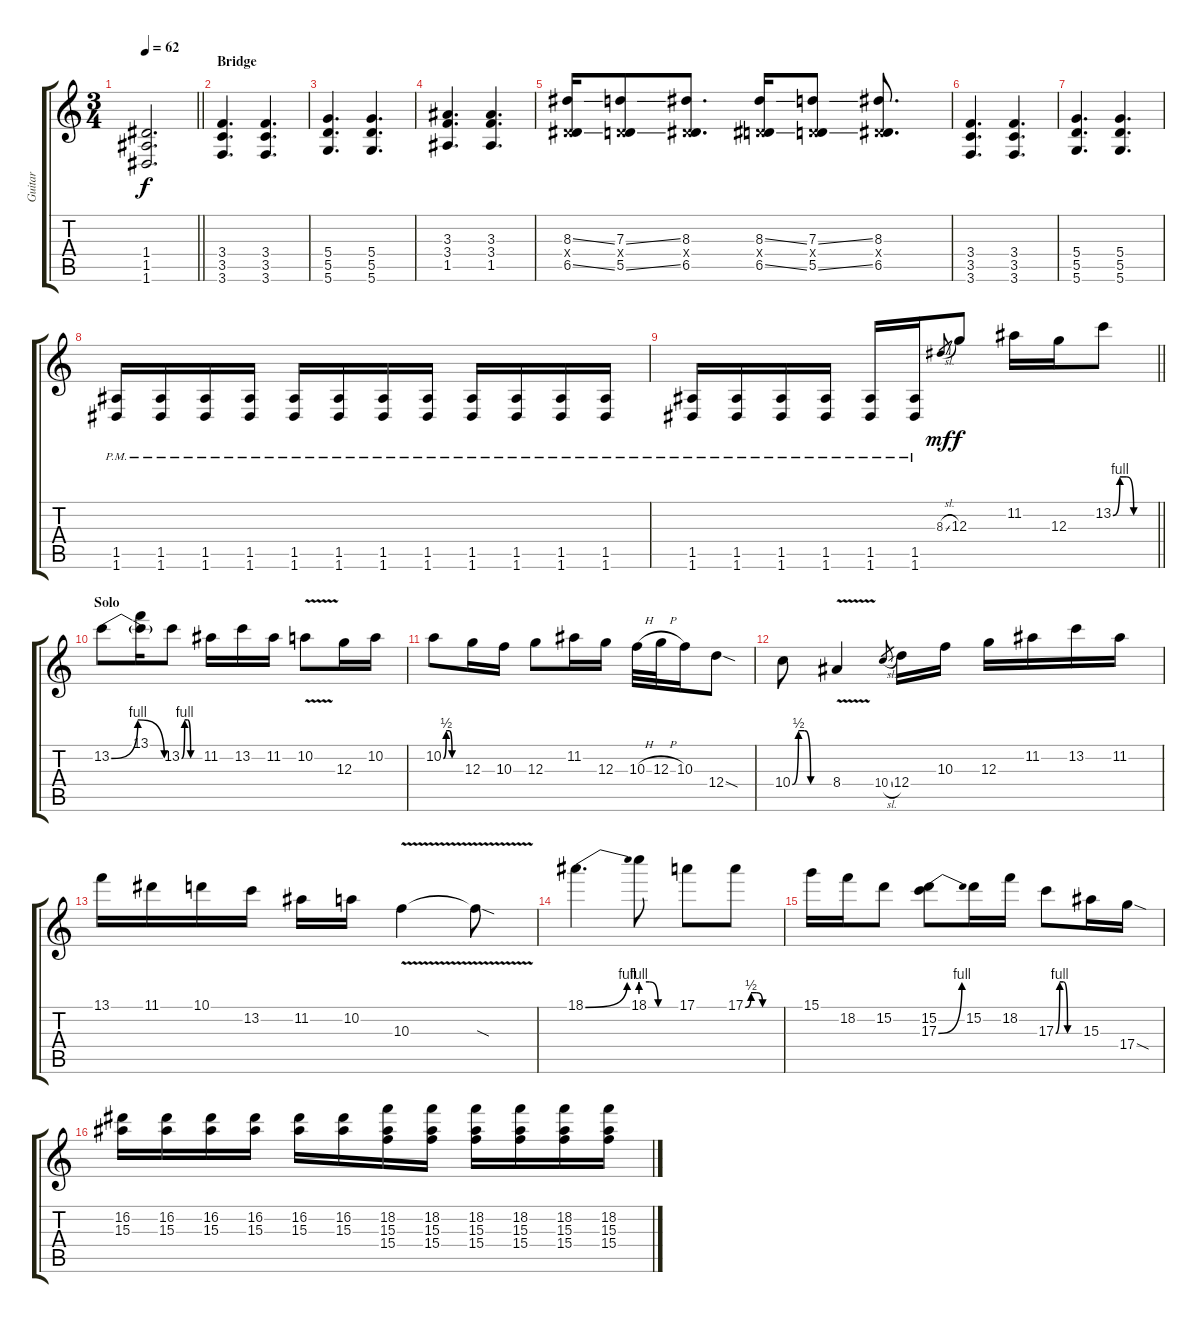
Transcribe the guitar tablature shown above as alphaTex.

\track ("Guitar" "Guitar") {instrument overdrivenguitar}
\staff {score tabs}
\tuning (E4 B3 G3 D3 A2 D2) {hide}
\ts (3 4)
\tempo 62
\clef g2
\barLineRight lightlight
\ks c
(1.4 1.5 1.6).2{d dy f} |
\section ("" "Bridge")
(3.4 3.5 3.6).4{d} (3.4 3.5 3.6).4{d} |
(5.4 5.5 5.6).4{d} (5.4 5.5 5.6).4{d} |
(3.3 3.4 1.5).4{d} (3.3 3.4 1.5).4{d} |
(8.3{ss} 0.4{x} 6.5{ss}).16 (7.3{ss} 0.4{x} 5.5{ss}).8 (8.3 0.4{x} 6.5).8{d} (8.3{ss} 0.4{x} 6.5{ss}).16 (7.3{ss} 0.4{x} 5.5{ss}).8 (8.3 0.4{x} 6.5).8{d} |
(3.4 3.5 3.6).4{d} (3.4 3.5 3.6).4{d} |
(5.4 5.5 5.6).4{d} (5.4 5.5 5.6).4{d} |
(1.5{pm} 1.6{pm}).16 (1.5{pm} 1.6{pm}).16 (1.5{pm} 1.6{pm}).16 (1.5{pm} 1.6{pm}).16 (1.5{pm} 1.6{pm}).16 (1.5{pm} 1.6{pm}).16 (1.5{pm} 1.6{pm}).16 (1.5{pm} 1.6{pm}).16 (1.5{pm} 1.6{pm}).16 (1.5{pm} 1.6{pm}).16 (1.5{pm} 1.6{pm}).16 (1.5{pm} 1.6{pm}).16 |
\barLineRight lightlight
(1.5{pm} 1.6{pm}).16 (1.5{pm} 1.6{pm}).16 (1.5{pm} 1.6{pm}).16 (1.5{pm} 1.6{pm}).16 (1.5{pm} 1.6{pm}).16 (1.5{pm} 1.6{pm}).16 8.3{sl}.8{gr dy mf} 12.3.8{dy f} 11.2.16 12.3.16 13.2{be (custom 0 0 10 4 20 4 30 0 60 0)}.8 |
\section ("" "Solo")
13.2{be (bendrelease 0 0 15 4 45 4 60 0)}.8 (13.1 13.2{t}).16 13.2{be (custom 0 0 10 4 20 4 30 0 60 0)}.8 11.2.16 13.2.16 11.2.16 10.2{v}.8 12.3.16 10.2.16 |
10.2{be (custom 0 0 10 2 20 2 30 0 60 0)}.8 12.3.16 10.3.16 12.3.8 11.2.16 12.3.16 10.3{h}.32 12.3{h}.32 10.3.16 12.4{sod}.8 |
10.4{be (custom 0 0 10 2 20 2 30 0 60 0)}.8 8.4{v}.4 10.4{sl}.8{gr} 12.4.16 10.3.16 12.3.16 11.2.16 13.2.16 11.2.16 |
13.1.16 11.1.16 10.1.16 13.2.16 11.2.16 10.2.16 10.3{v}.4 10.3{sod t}.8 |
18.1{be (bend 0 0 60 4)}.4{d} 18.1{be (custom 0 4 15 4 30 0 60 0)}.8 17.1.8 17.1{be (custom 0 0 10 2 20 2 30 0 60 0)}.8 |
15.1.16 18.2.16 15.2.8 (15.2 17.3{be (bend 0 0 60 4)}).8 15.2.16 18.2.16 17.3{be (custom 0 0 10 4 20 4 30 0 60 0)}.8 15.3.16 17.4{sod}.16 |
(16.2 15.3).16 (16.2 15.3).16 (16.2 15.3).16 (16.2 15.3).16 (16.2 15.3).16 (16.2 15.3).16 (18.2 15.3 15.4).16 (18.2 15.3 15.4).16 (18.2 15.3 15.4).16 (18.2 15.3 15.4).16 (18.2 15.3 15.4).16 (18.2 15.3 15.4).16
